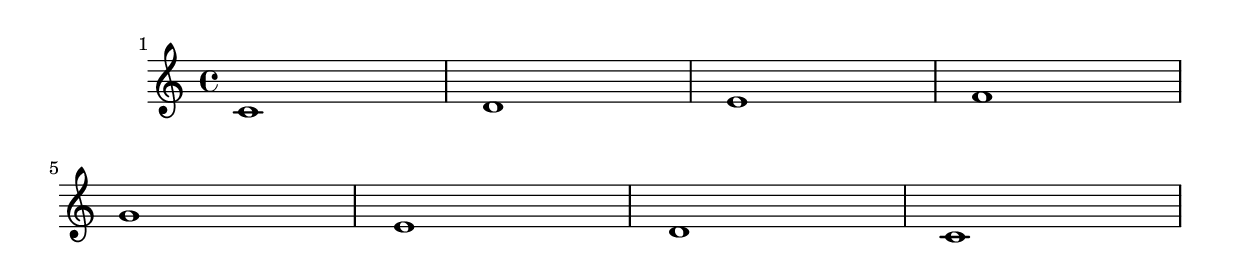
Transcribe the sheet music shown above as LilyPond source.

%% Do not edit this file; it is automatically
%% generated from LSR http://lsr.dsi.unimi.it
%% This file is in the public domain.
\version "2.13.20"

\header {
  lsrtags = "rhythms"

%% Translation of GIT committish: e0aa246e0ed1a86dc41a99ab79bff822d3320aa7
  texidoces = "

De forma predeterminada se suprime el número del primer compás de una
partitura si es menor o igual a @q{1}.  Al establecer el valor de
@code{barNumberVisibility} a @code{all-bar-numbers-visible}, se puede
imprimir cualquier número de compás para el primer compás y todos los
siguientes.  Observe que, para que esto funcione, se debe insertar una
líinea divisoria vacía antes de la primera nota.

"

  doctitlees = "Imprimir el número de compás en el primer compás"



%% Translation of GIT committish: 0a868be38a775ecb1ef935b079000cebbc64de40
  texidocde = "
Standardmäßig wird die erste Taktzahl einer Paritur nicht gesetzt,
wenn sie weniger oder gleich '1' ist.  Indem man @code{barNumberVisibility}
auf @code{all-bar-numbers-visible} setzt, kann eine beliebige
Taktzahl für den ersten und die folgenden Takte gesetzt werden.
Eine leere Taktlinie muss jedoch vor der ersten Note eingefügt
werden, damit das funktioniert.

"
  doctitlede = "Setzen der Taktnummer für den ersten Takt"



%% Translation of GIT committish: 374d57cf9b68ddf32a95409ce08ba75816900f6b
  texidocfr = "
Par défaut, LilyPond n'affiche pas le premier numéro de mesure s'il est
inférieur à 2. Le fait de définir @code{barNumberVisibility} à
@code{all-bar-numbers-visible} vous permettra d'imprimer n'importe quel
numéro pour la première mesure.  À noter que l'impression d'un numéro
de mesure ne peut intervenir que s'il y a une barre.  Aussi, pour
pouvoir le faire au début d'un morceau, devrez-vous ajouter une barre
vide avant la première note.

"
  doctitlefr = "Afficher le numéro de la première mesure"

  texidoc = "
By default, the first bar number in a score is suppressed if it is less
than or equal to `1'.  By setting @code{barNumberVisibility} to
@code{all-bar-numbers-visible}, any bar number can be printed for the
first measure and all subsequent measures.  Note that an empty bar line
must be inserted before the first note for this to work.

"
  doctitle = "Printing the bar number for the first measure"
} % begin verbatim

\relative c' {
  \set Score.barNumberVisibility = #all-bar-numbers-visible
  \bar ""
  c1 | d | e | f \break
  g1 | e | d | c
}

